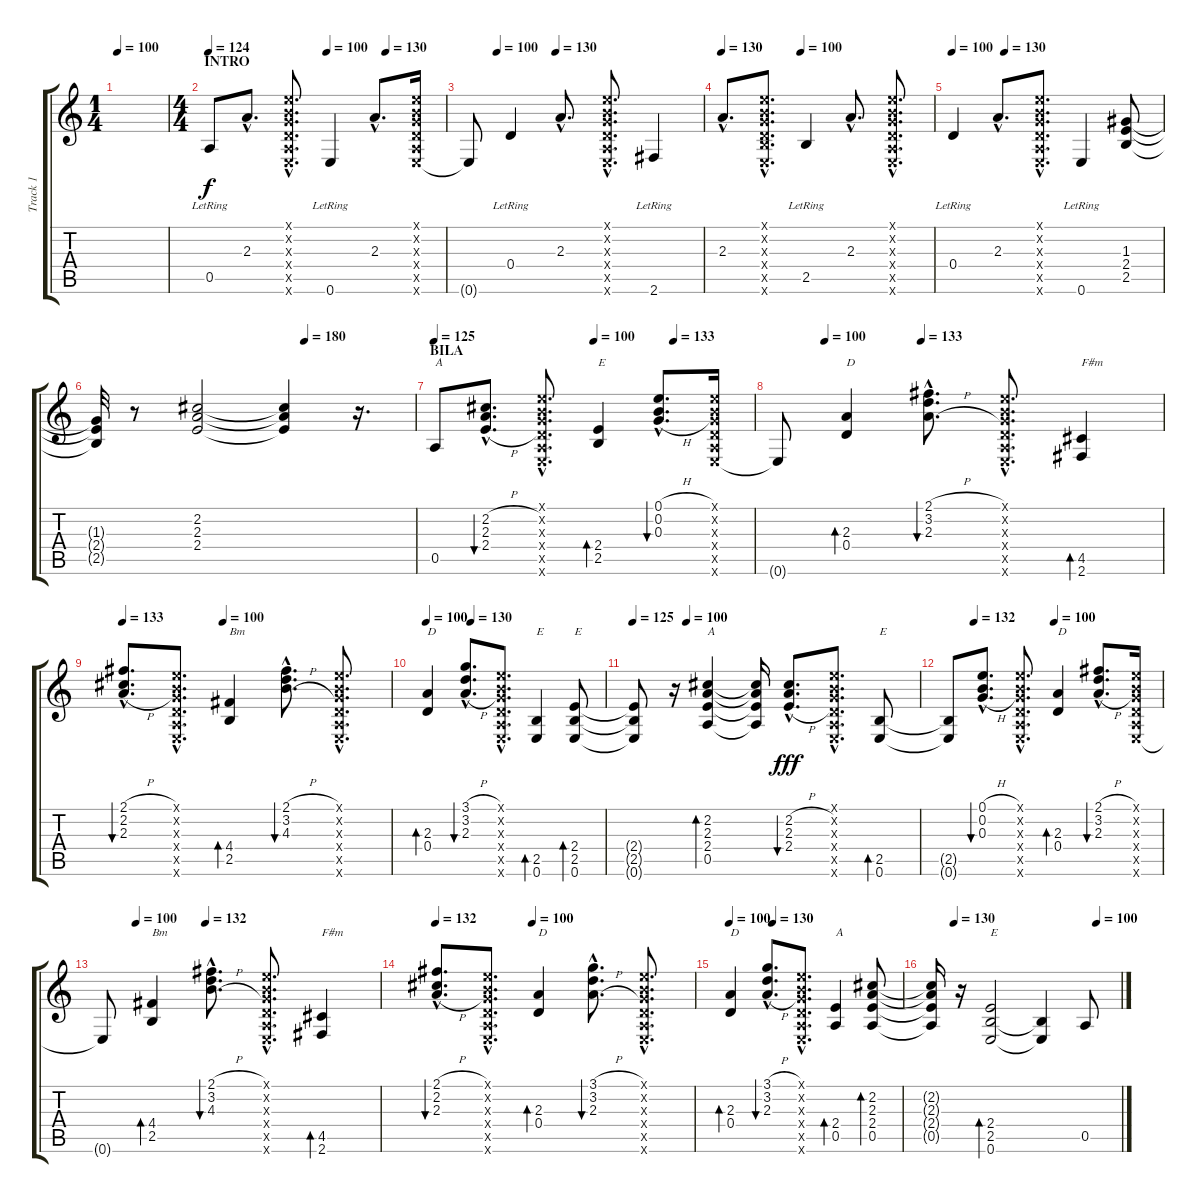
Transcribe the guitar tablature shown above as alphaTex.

\track ("Track 1" "Track 1") {instrument acousticguitarnylon}
\staff {score tabs}
\tuning (E4 B3 G3 D3 A2 E2) {hide}
\ts (1 4)
\tempo 100
\tempo 160
\tempo 100
\clef g2
\ks c
|
\ts (4 4)
\section ("" "INTRO")
\tempo 124
\tempo (100 0.5)
\tempo (130 0.75)
0.5{lr}.8 2.3{hac}.8{d} (0.1{hac x} 0.2{hac x} 0.3{hac x} 0.4{hac x} 0.5{hac x} 0.6{hac x}).8{d} 0.6{lr}.4 2.3{hac}.8{d} (0.1{x} 0.2{x} 0.3{x} 0.4{x} 0.5{x} 0.6{x}).16 |
\tempo (100 0.125)
\tempo (130 0.375)
0.6{t}.8 0.4{lr}.4 2.3{hac}.8{d} (0.1{hac x} 0.2{hac x} 0.3{hac x} 0.4{hac x} 0.5{hac x} 0.6{hac x}).8{d} 2.6{lr}.4 |
\tempo 130
\tempo (100 0.375)
2.3{hac}.8{d} (0.1{hac x} 0.2{hac x} 0.3{hac x} 0.4{hac x} 2.5{hac x} 0.6{hac x}).8{d} 2.5{lr}.4 2.3{hac}.8{d} (0.1{hac x} 0.2{hac x} 0.3{hac x} 0.4{hac x} 0.5{hac x} 0.6{hac x}).8{d} |
\tempo 100
\tempo (130 0.25)
0.4{lr}.4 2.3{hac}.8{d} (0.1{hac x} 0.2{hac x} 0.3{hac x} 0.4{hac x} 0.5{hac x} 0.6{hac x}).8{d} 0.6{lr}.4 (1.3 2.4 2.5).8 |
\tempo (180 0.65625)
(1.3{t} 2.4{t} 2.5{t}).32 r.8 (2.2 2.3 2.4).2 (2.2{t} 2.3{t} 2.4{t}).4 r.16{d} |
\section ("" "BILA")
\tempo 125
\tempo (100 0.5)
\tempo (133 0.75)
0.5.8{txt "A"} (2.2{h hac} 2.3{h hac} 2.4{h hac}).8{d bu 120} (0.1{hac x} 0.2{hac x} 0.3{hac x} 0.4{hac x} 0.5{hac x} 0.6{hac x}).8{d} (2.4 2.5).4{bd 120 txt "E"} (0.1{h hac} 0.2{h hac} 0.3{h hac}).8{d bu 120} (0.1{x} 0.2{x} 0.3{x} 0.4{x} 0.5{x} 0.6{x}).16 |
\tempo (100 0.125)
\tempo (133 0.375)
0.6{t}.8 (2.3 0.4).4{bd 120 txt "D"} (2.1{h hac} 3.2{h hac} 2.3{h hac}).8{d bu 120} (0.1{hac x} 0.2{hac x} 0.3{hac x} 0.4{hac x} 0.5{hac x} 0.6{hac x}).8{d} (4.5 2.6).4{bd 120 txt "F#m"} |
\tempo 133
\tempo (100 0.375)
(2.1{h hac} 2.2{h hac} 2.3{h hac}).8{d bu 120} (0.1{hac x} 0.2{hac x} 0.3{hac x} 0.4{hac x} 0.5{hac x} 0.6{hac x}).8{d} (4.4 2.5).4{bd 120 txt "Bm"} (2.1{h hac} 3.2{h hac} 4.3{h hac}).8{d bu 120} (0.1{hac x} 0.2{hac x} 0.3{hac x} 0.4{hac x} 0.5{hac x} 0.6{hac x}).8{d} |
\tempo 100
\tempo (130 0.25)
(2.3 0.4).4{bd 120 txt "D"} (3.1{h hac} 3.2{h hac} 2.3{h hac}).8{d bu 120} (0.1{hac x} 0.2{hac x} 0.3{hac x} 0.4{hac x} 0.5{hac x} 0.6{hac x}).8{d} (2.5 0.6).4{bd 120 txt "E"} (2.4 2.5 0.6).8{bd 120 txt "E"} |
\tempo 125
\tempo (100 0.1875)
(2.4{t} 2.5{t} 0.6{t}).8 r.16 (2.2 2.3 2.4 0.5).4{bd 120 txt "A"} (2.2{t} 2.3{t} 2.4{t} 0.5{t}).16{dy f} (2.2{h hac} 2.3{h hac} 2.4{h hac}).8{d bu 120 dy fff} (0.1{hac x} 0.2{hac x} 0.3{hac x} 0.4{hac x} 0.5{hac x} 0.6{hac x}).8{d} (2.5 0.6).8{bd 120 txt "E"} |
\tempo (132 0.125)
\tempo (100 0.5)
(2.5{t} 0.6{t}).8 (0.1{h hac} 0.2{h hac} 0.3{h hac}).8{d bu 120} (0.1{hac x} 0.2{hac x} 0.3{hac x} 0.4{hac x} 0.5{hac x} 0.6{hac x}).8{d} (2.3 0.4).4{bd 120 txt "D"} (2.1{h hac} 3.2{h hac} 2.3{h hac}).8{d bu 120} (0.1{x} 0.2{x} 0.3{x} 0.4{x} 0.5{x} 0.6{x}).16 |
\tempo (100 0.125)
\tempo (132 0.375)
0.6{t}.8 (4.4 2.5).4{bd 120 txt "Bm"} (2.1{h hac} 3.2{h hac} 4.3{h hac}).8{d bu 120} (0.1{hac x} 0.2{hac x} 0.3{hac x} 0.4{hac x} 0.5{hac x} 0.6{hac x}).8{d} (4.5 2.6).4{bd 120 txt "F#m"} |
\tempo 132
\tempo (100 0.375)
(2.1{h hac} 2.2{h hac} 2.3{h hac}).8{d bu 120} (0.1{hac x} 0.2{hac x} 0.3{hac x} 0.4{hac x} 0.5{hac x} 0.6{hac x}).8{d} (2.3 0.4).4{bd 120 txt "D"} (3.1{h hac} 3.2{h hac} 2.3{h hac}).8{d bu 120} (0.1{hac x} 0.2{hac x} 0.3{hac x} 0.4{hac x} 0.5{hac x} 0.6{hac x}).8{d} |
\tempo 100
\tempo (130 0.25)
(2.3 0.4).4{bd 120 txt "D"} (3.1{h hac} 3.2{h hac} 2.3{h hac}).8{d bu 120} (0.1{hac x} 0.2{hac x} 0.3{hac x} 0.4{hac x} 0.5{hac x} 0.6{hac x}).8{d} (2.4 0.5).4{bd 120 txt "A"} (2.2 2.3 2.4 0.5).8{bd 120} |
\tempo (130 0.125)
\tempo (100 0.875)
(2.2{t} 2.3{t} 2.4{t} 0.5{t}).16 r.16 (2.4 2.5 0.6).2{bd 120 txt "E"} (2.5{t} 0.6{t}).4 0.5.8
